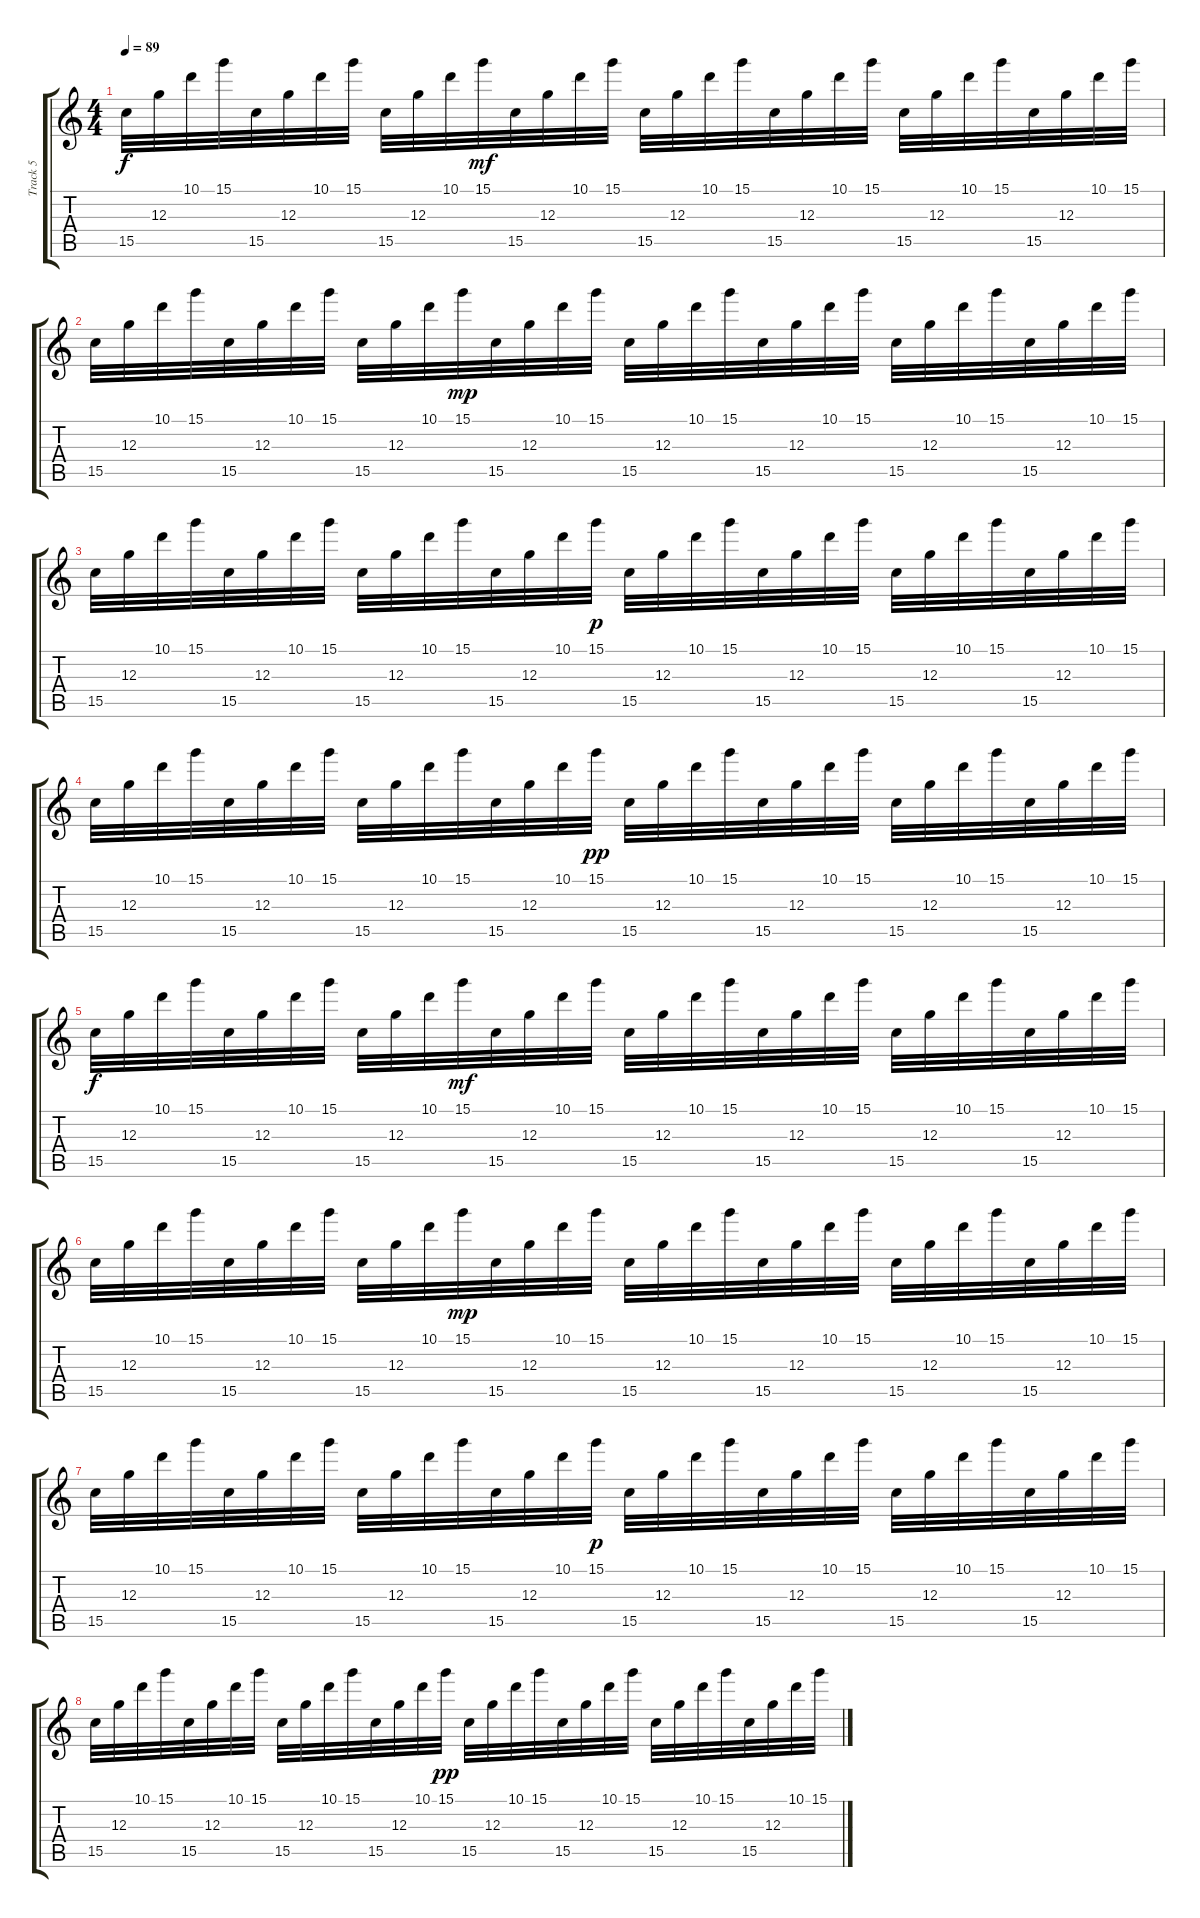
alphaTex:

\track ("Track 5" "Track 5") {instrument electricguitarmuted}
\staff {score tabs}
\tuning (E4 B3 G3 D3 A2 E2) {hide}
\ts (4 4)
\tempo 89
\clef g2
\ks c
15.5.32{dy f balance 0} 12.3.32{balance 1} 10.1.32{balance 2} 15.1.32{balance 3} 15.5.32{balance 4} 12.3.32{balance 5} 10.1.32{balance 6} 15.1.32{balance 7} 15.5.32{balance 8} 12.3.32{balance 9} 10.1.32{balance 10} 15.1.32{dy mf balance 11} 15.5.32{balance 12} 12.3.32{balance 13} 10.1.32{balance 14} 15.1.32{balance 15} 15.5.32{balance 16} 12.3.32{balance 15} 10.1.32{balance 14} 15.1.32{balance 13} 15.5.32{balance 12} 12.3.32{balance 11} 10.1.32{balance 10} 15.1.32{balance 9} 15.5.32{balance 8} 12.3.32{balance 7} 10.1.32{balance 6} 15.1.32{balance 5} 15.5.32{balance 4} 12.3.32{balance 3} 10.1.32{balance 2} 15.1.32{balance 1} |
15.5.32{balance 0} 12.3.32{balance 1} 10.1.32{balance 2} 15.1.32{balance 3} 15.5.32{balance 4} 12.3.32{balance 5} 10.1.32{balance 6} 15.1.32{balance 7} 15.5.32{balance 8} 12.3.32{balance 9} 10.1.32{balance 10} 15.1.32{dy mp balance 11} 15.5.32{balance 12} 12.3.32{balance 13} 10.1.32{balance 14} 15.1.32{balance 15} 15.5.32{balance 16} 12.3.32{balance 15} 10.1.32{balance 14} 15.1.32{balance 13} 15.5.32{balance 12} 12.3.32{balance 11} 10.1.32{balance 10} 15.1.32{balance 9} 15.5.32{balance 8} 12.3.32{balance 7} 10.1.32{balance 6} 15.1.32{balance 5} 15.5.32{balance 4} 12.3.32{balance 3} 10.1.32{balance 2} 15.1.32{balance 1} |
15.5.32{balance 0} 12.3.32{balance 1} 10.1.32{balance 2} 15.1.32{balance 3} 15.5.32{balance 4} 12.3.32{balance 5} 10.1.32{balance 6} 15.1.32{balance 7} 15.5.32{balance 8} 12.3.32{balance 9} 10.1.32{balance 10} 15.1.32{balance 11} 15.5.32{balance 12} 12.3.32{balance 13} 10.1.32{balance 14} 15.1.32{dy p balance 15} 15.5.32{balance 16} 12.3.32{balance 15} 10.1.32{balance 14} 15.1.32{balance 13} 15.5.32{balance 12} 12.3.32{balance 11} 10.1.32{balance 10} 15.1.32{balance 9} 15.5.32{balance 8} 12.3.32{balance 7} 10.1.32{balance 6} 15.1.32{balance 5} 15.5.32{balance 4} 12.3.32{balance 3} 10.1.32{balance 2} 15.1.32{balance 1} |
15.5.32{balance 0} 12.3.32{balance 1} 10.1.32{balance 2} 15.1.32{balance 3} 15.5.32{balance 4} 12.3.32{balance 5} 10.1.32{balance 6} 15.1.32{balance 7} 15.5.32{balance 8} 12.3.32{balance 9} 10.1.32{balance 10} 15.1.32{balance 11} 15.5.32{balance 12} 12.3.32{balance 13} 10.1.32{balance 14} 15.1.32{dy pp balance 15} 15.5.32{balance 16} 12.3.32{balance 15} 10.1.32{balance 14} 15.1.32{balance 13} 15.5.32{balance 12} 12.3.32{balance 11} 10.1.32{balance 10} 15.1.32{balance 9} 15.5.32{balance 8} 12.3.32{balance 7} 10.1.32{balance 6} 15.1.32{balance 5} 15.5.32{balance 4} 12.3.32{balance 3} 10.1.32{balance 2} 15.1.32{balance 1} |
15.5.32{dy f balance 0} 12.3.32{balance 1} 10.1.32{balance 2} 15.1.32{balance 3} 15.5.32{balance 4} 12.3.32{balance 5} 10.1.32{balance 6} 15.1.32{balance 7} 15.5.32{balance 8} 12.3.32{balance 9} 10.1.32{balance 10} 15.1.32{dy mf balance 11} 15.5.32{balance 12} 12.3.32{balance 13} 10.1.32{balance 14} 15.1.32{balance 15} 15.5.32{balance 16} 12.3.32{balance 15} 10.1.32{balance 14} 15.1.32{balance 13} 15.5.32{balance 12} 12.3.32{balance 11} 10.1.32{balance 10} 15.1.32{balance 9} 15.5.32{balance 8} 12.3.32{balance 7} 10.1.32{balance 6} 15.1.32{balance 5} 15.5.32{balance 4} 12.3.32{balance 3} 10.1.32{balance 2} 15.1.32{balance 1} |
15.5.32{balance 0} 12.3.32{balance 1} 10.1.32{balance 2} 15.1.32{balance 3} 15.5.32{balance 4} 12.3.32{balance 5} 10.1.32{balance 6} 15.1.32{balance 7} 15.5.32{balance 8} 12.3.32{balance 9} 10.1.32{balance 10} 15.1.32{dy mp balance 11} 15.5.32{balance 12} 12.3.32{balance 13} 10.1.32{balance 14} 15.1.32{balance 15} 15.5.32{balance 16} 12.3.32{balance 15} 10.1.32{balance 14} 15.1.32{balance 13} 15.5.32{balance 12} 12.3.32{balance 11} 10.1.32{balance 10} 15.1.32{balance 9} 15.5.32{balance 8} 12.3.32{balance 7} 10.1.32{balance 6} 15.1.32{balance 5} 15.5.32{balance 4} 12.3.32{balance 3} 10.1.32{balance 2} 15.1.32{balance 1} |
15.5.32{balance 0} 12.3.32{balance 1} 10.1.32{balance 2} 15.1.32{balance 3} 15.5.32{balance 4} 12.3.32{balance 5} 10.1.32{balance 6} 15.1.32{balance 7} 15.5.32{balance 8} 12.3.32{balance 9} 10.1.32{balance 10} 15.1.32{balance 11} 15.5.32{balance 12} 12.3.32{balance 13} 10.1.32{balance 14} 15.1.32{dy p balance 15} 15.5.32{balance 16} 12.3.32{balance 15} 10.1.32{balance 14} 15.1.32{balance 13} 15.5.32{balance 12} 12.3.32{balance 11} 10.1.32{balance 10} 15.1.32{balance 9} 15.5.32{balance 8} 12.3.32{balance 7} 10.1.32{balance 6} 15.1.32{balance 5} 15.5.32{balance 4} 12.3.32{balance 3} 10.1.32{balance 2} 15.1.32{balance 1} |
15.5.32{balance 0} 12.3.32{balance 1} 10.1.32{balance 2} 15.1.32{balance 3} 15.5.32{balance 4} 12.3.32{balance 5} 10.1.32{balance 6} 15.1.32{balance 7} 15.5.32{balance 8} 12.3.32{balance 9} 10.1.32{balance 10} 15.1.32{balance 11} 15.5.32{balance 12} 12.3.32{balance 13} 10.1.32{balance 14} 15.1.32{dy pp balance 15} 15.5.32{balance 16} 12.3.32{balance 15} 10.1.32{balance 14} 15.1.32{balance 13} 15.5.32{balance 12} 12.3.32{balance 11} 10.1.32{balance 10} 15.1.32{balance 9} 15.5.32{balance 8} 12.3.32{balance 7} 10.1.32{balance 6} 15.1.32{balance 5} 15.5.32{balance 4} 12.3.32{balance 3} 10.1.32{balance 2} 15.1.32{balance 1}
